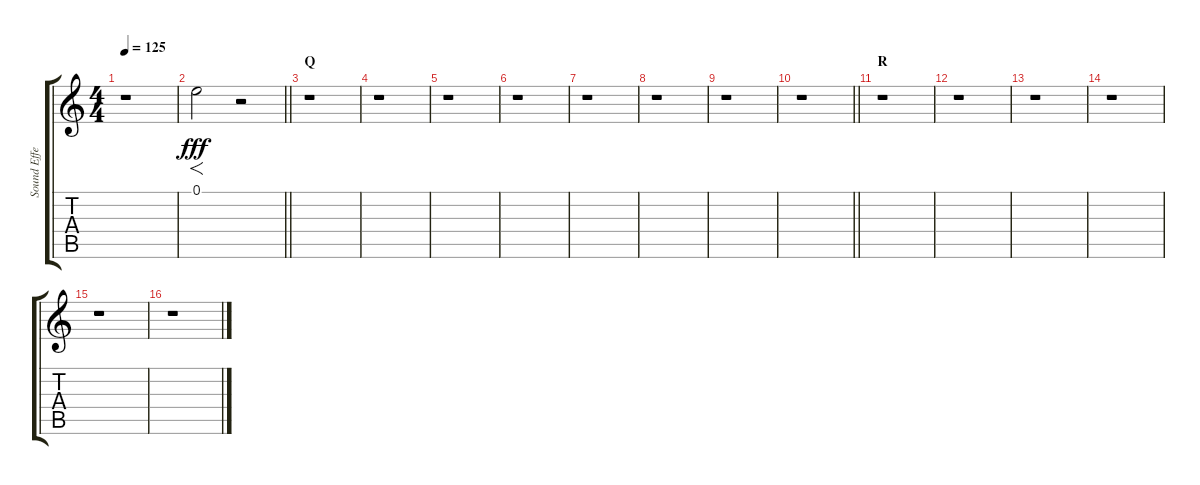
\track ("Sound Effect" "Sound Effe") {instrument seashore}
\staff {score tabs}
\tuning (E5 B4 G4 D4 A3 E3) {hide}
\ts (4 4)
\tempo 125
\clef g2
\ks c
r.1{dy fff} |
\barLineRight lightlight
0.1.2{f} r.2 |
\section ("" "Q")
r.1 |
r.1 |
r.1 |
r.1 |
r.1 |
r.1 |
r.1 |
\barLineRight lightlight
r.1 |
\section ("" "R")
r.1 |
r.1 |
r.1 |
r.1 |
r.1 |
r.1
